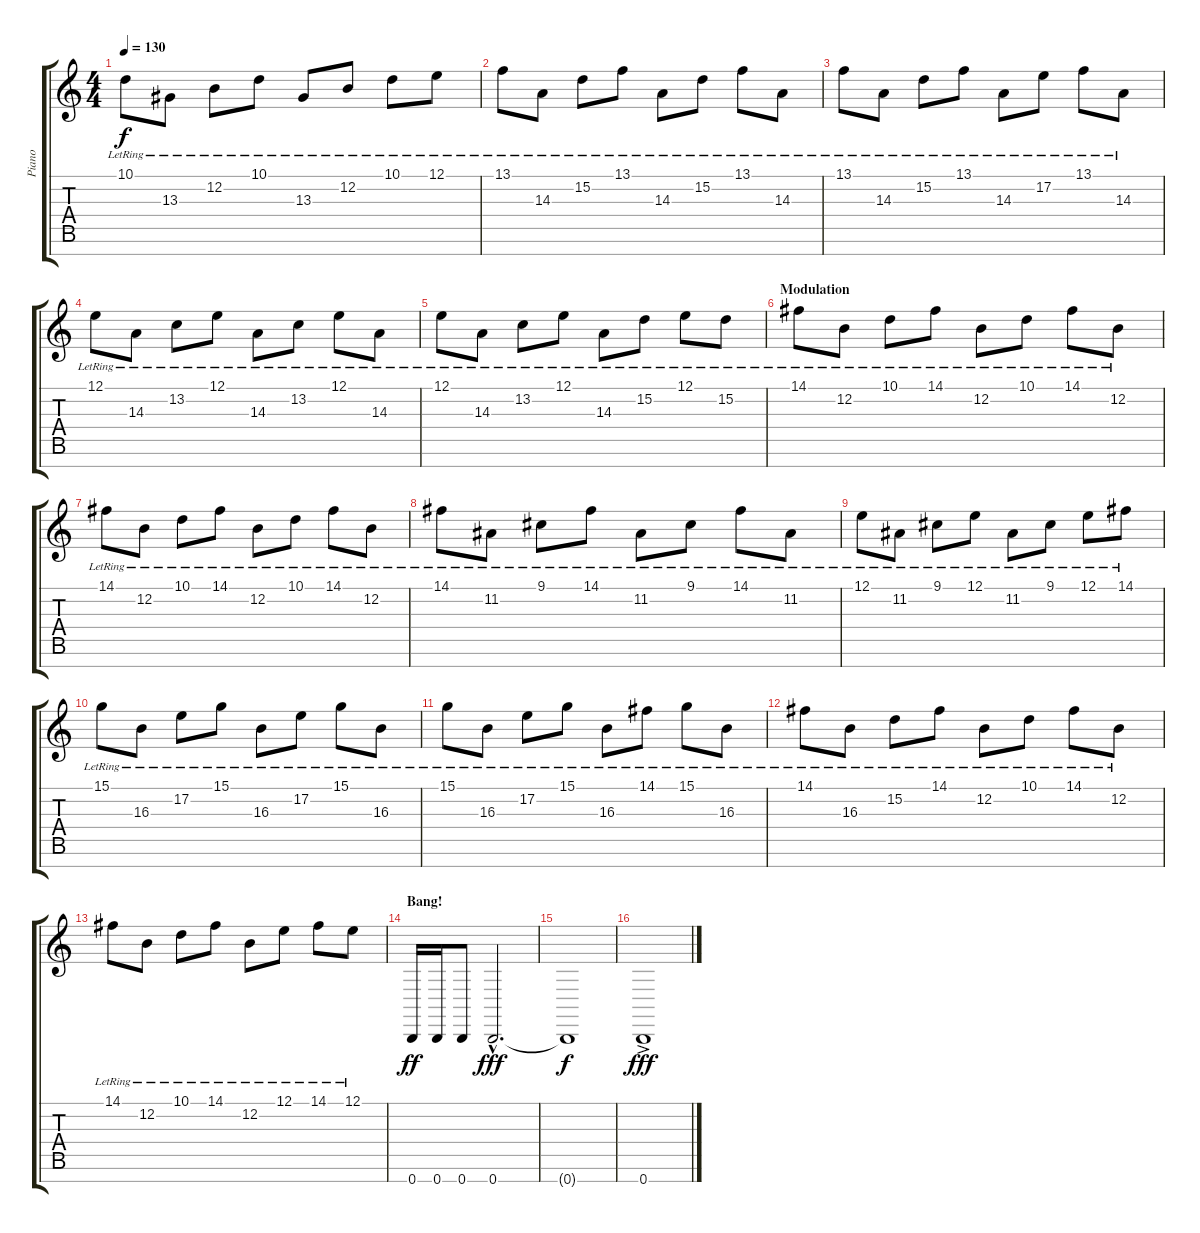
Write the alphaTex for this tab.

\track ("Piano" "Piano") {instrument acousticgrandpiano}
\staff {score tabs}
\tuning (E4 B3 G3 D3 A2 E2 B1) {hide}
\ts (4 4)
\tempo 130
\clef g2
\ks c
10.1{lr}.8{dy f} 13.3{lr}.8 12.2{lr}.8 10.1{lr}.8 13.3{lr}.8 12.2{lr}.8 10.1{lr}.8 12.1{lr}.8 |
13.1{lr}.8 14.3{lr}.8 15.2{lr}.8 13.1{lr}.8 14.3{lr}.8 15.2{lr}.8 13.1{lr}.8 14.3{lr}.8 |
13.1{lr}.8 14.3{lr}.8 15.2{lr}.8 13.1{lr}.8 14.3{lr}.8 17.2{lr}.8 13.1{lr}.8 14.3{lr}.8 |
12.1{lr}.8 14.3{lr}.8 13.2{lr}.8 12.1{lr}.8 14.3{lr}.8 13.2{lr}.8 12.1{lr}.8 14.3{lr}.8 |
12.1{lr}.8 14.3{lr}.8 13.2{lr}.8 12.1{lr}.8 14.3{lr}.8 15.2{lr}.8 12.1{lr}.8 15.2{lr}.8 |
\section ("" "Modulation")
14.1{lr}.8 12.2{lr}.8 10.1{lr}.8 14.1{lr}.8 12.2{lr}.8 10.1{lr}.8 14.1{lr}.8 12.2{lr}.8 |
14.1{lr}.8 12.2{lr}.8 10.1{lr}.8 14.1{lr}.8 12.2{lr}.8 10.1{lr}.8 14.1{lr}.8 12.2{lr}.8 |
14.1{lr}.8 11.2{lr}.8 9.1{lr}.8 14.1{lr}.8 11.2{lr}.8 9.1{lr}.8 14.1{lr}.8 11.2{lr}.8 |
12.1{lr}.8 11.2{lr}.8 9.1{lr}.8 12.1{lr}.8 11.2{lr}.8 9.1{lr}.8 12.1{lr}.8 14.1{lr}.8 |
15.1{lr}.8 16.3{lr}.8 17.2{lr}.8 15.1{lr}.8 16.3{lr}.8 17.2{lr}.8 15.1{lr}.8 16.3{lr}.8 |
15.1{lr}.8 16.3{lr}.8 17.2{lr}.8 15.1{lr}.8 16.3{lr}.8 14.1{lr}.8 15.1{lr}.8 16.3{lr}.8 |
14.1{lr}.8 16.3{lr}.8 15.2{lr}.8 14.1{lr}.8 12.2{lr}.8 10.1{lr}.8 14.1{lr}.8 12.2{lr}.8 |
14.1{lr}.8 12.2{lr}.8 10.1{lr}.8 14.1{lr}.8 12.2{lr}.8 12.1{lr}.8 14.1{lr}.8 12.1{lr}.8 |
\section ("" "Bang!")
0.7.16{dy ff} 0.7.16 0.7.8 0.7{hac}.2{d dy fff} |
0.7{t}.1{dy f} |
0.7{ac}.1{dy fff}
